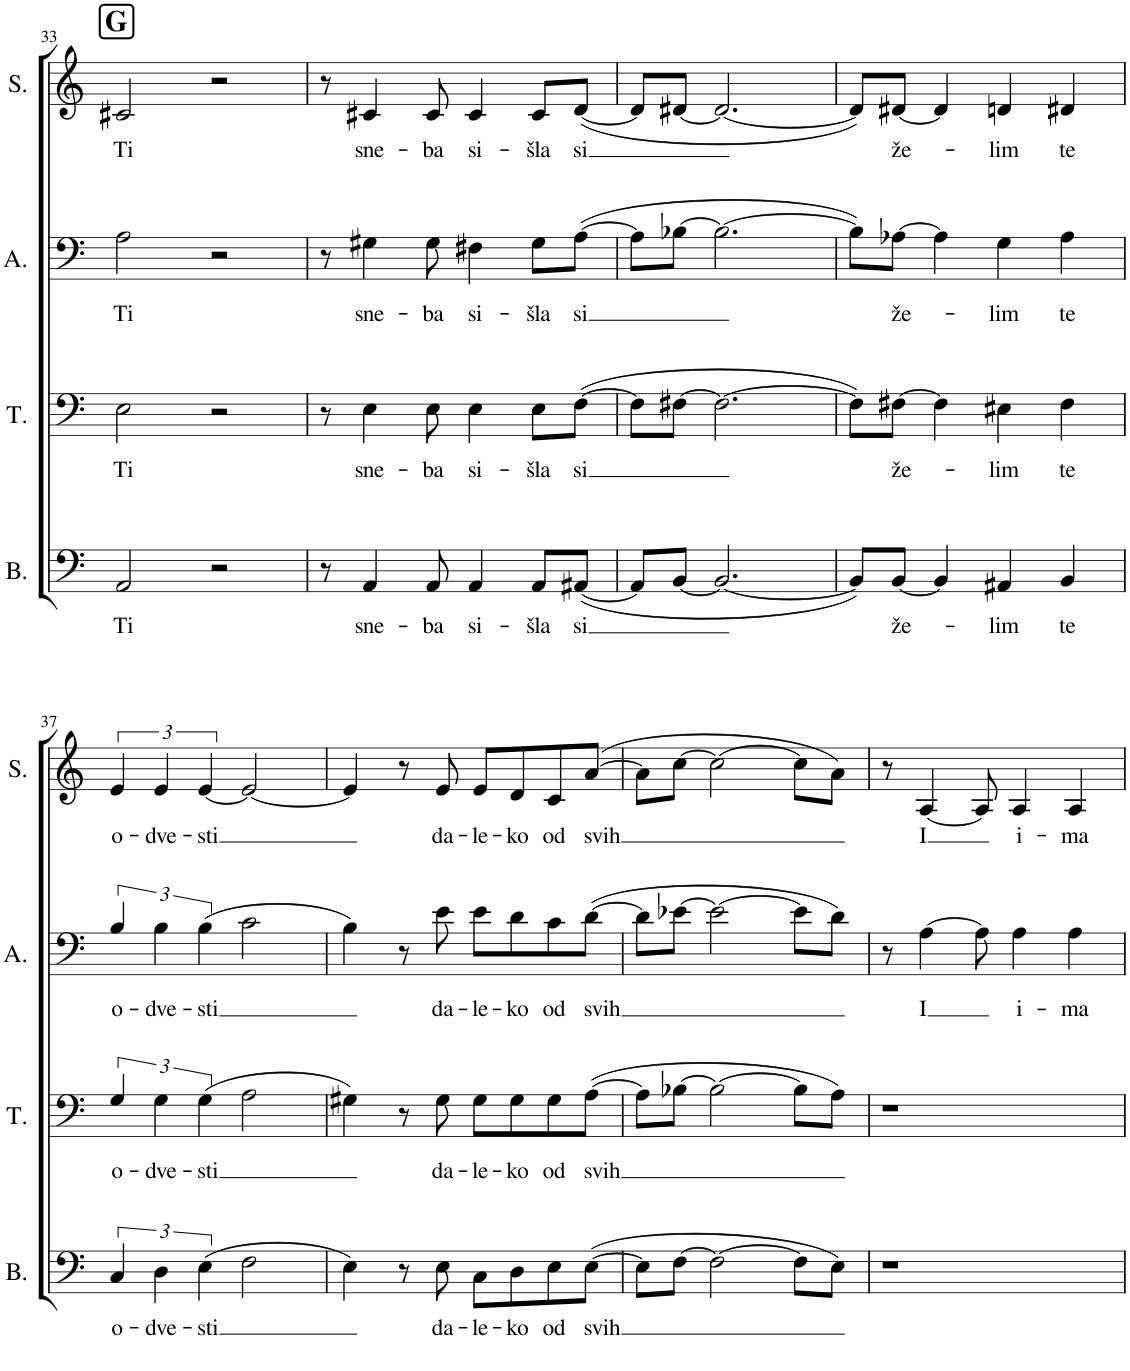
**kern	**text	**kern	**text	**kern	**text	**kern	**text
*part4	*part4	*part3	*part3	*part2	*part2	*part1	*part1
*staff4	*staff4	*staff3	*staff3	*staff2	*staff2	*staff1	*staff1
*I"Bass	*	*I"Tenor	*	*I"Alto	*	*I"Soprano	*
*I'B.	*	*I'T.	*	*I'A.	*	*I'S.	*
!!LO:PB:g=z
*clefF4	*	*clefF4	*	*clefF4	*	*clefG2	*
*k[]	*	*k[]	*	*k[]	*	*k[]	*
*M4/4	*	*M4/4	*	*M4/4	*	*M4/4	*
*met(c)	*	*met(c)	*	*met(c)	*	*met(c)	*
!!LO:REH:place=s1:a:B:cj:fs=14:t=G
=33	=33	=33	=33	=33	=33	=33	=33
!	!LO:LY:b	!	!LO:LY:b	!	!LO:LY:b	!	!LO:LY:b
2AA/	Ti	2E\	Ti	2A\	Ti	2c#X/	Ti
2r	.	2r	.	2r	.	2r	.
=34	=34	=34	=34	=34	=34	=34	=34
8r	.	8r	.	8r	.	8r	.
!	!LO:LY:b	!	!LO:LY:b	!	!LO:LY:b	!	!LO:LY:b
4AA/	sne-	4E\	sne-	4G#X\	sne-	4c#X/	sne-
!	!LO:LY:b	!	!LO:LY:b	!	!LO:LY:b	!	!LO:LY:b
8AA/	-ba	8E\	-ba	8G#\	-ba	8c#/	-ba
!	!LO:LY:b	!	!LO:LY:b	!	!LO:LY:b	!	!LO:LY:b
4AA/	si-	4E\	si-	4F#X\	si-	4c#/	si-
!	!LO:LY:b	!	!LO:LY:b	!	!LO:LY:b	!	!LO:LY:b
8AA/L	-šla	8E\L	-šla	8G#\L	-šla	8c#/L	-šla
!	!LO:LY:b	!	!LO:LY:b	!	!LO:LY:b	!	!LO:LY:b
([8AA#X/J	si	([8F\J	si	([8A\J	si	([8d/J	si
=35	=35	=35	=35	=35	=35	=35	=35
8AA#/L]	.	8F\L]	.	8A\L]	.	8d/L]	.
[8BB/J	.	[8F#X\J	.	[8B-X\J	.	[8d#X/J	.
2.BB/_	.	2.F#\_	.	2.B-\_	.	2.d#/_	.
=36	=36	=36	=36	=36	=36	=36	=36
8BB/L])	.	8F#\L])	.	8B-\L])	.	8d#/L])	.
!	!LO:LY:b	!	!LO:LY:b	!	!LO:LY:b	!	!LO:LY:b
[8BB/J	že-	[8F#X\J	že-	[8A-X\J	že-	[8d#X/J	že-
4BB/]	.	4F#\]	.	4A-\]	.	4d#/]	.
!	!LO:LY:b	!	!LO:LY:b	!	!LO:LY:b	!	!LO:LY:b
4AA#X/	-lim	4E#X\	-lim	4G\	-lim	4dn/	-lim
!	!LO:LY:b	!	!LO:LY:b	!	!LO:LY:b	!	!LO:LY:b
4BB/	te	4F#\	te	4A-\	te	4d#X/	te
!!LO:LB:g=z
=37	=37	=37	=37	=37	=37	=37	=37
!	!LO:LY:b	!	!LO:LY:b	!	!LO:LY:b	!	!LO:LY:b
6C/	o-	6G/	o-	6B/	o-	6e/	o-
!	!LO:LY:b	!	!LO:LY:b	!	!LO:LY:b	!	!LO:LY:b
6D\	-dve-	6G\	-dve-	6B\	-dve-	6e/	-dve-
!	!LO:LY:b	!	!LO:LY:b	!	!LO:LY:b	!	!LO:LY:b
(6E\	-sti	(6G\	-sti	(6B\	-sti	[6e/	-sti
2F\	.	2A\	.	2c\	.	2e/_	.
=38	=38	=38	=38	=38	=38	=38	=38
4E\)	.	4G#X\)	.	4B\)	.	4e/]	.
8r	.	8r	.	8r	.	8r	.
!	!LO:LY:b	!	!LO:LY:b	!	!LO:LY:b	!	!LO:LY:b
8E\	da-	8G#\	da-	8e\	da-	8e/	da-
!	!LO:LY:b	!	!LO:LY:b	!	!LO:LY:b	!	!LO:LY:b
8C\L	-le-	8G#\L	-le-	8e\L	-le-	8e/L	-le-
!	!LO:LY:b	!	!LO:LY:b	!	!LO:LY:b	!	!LO:LY:b
8D\	-ko	8G#\	-ko	8d\	-ko	8d/	-ko
!	!LO:LY:b	!	!LO:LY:b	!	!LO:LY:b	!	!LO:LY:b
8E\	od	8G#\	od	8c\	od	8c/	od
!	!LO:LY:b	!	!LO:LY:b	!	!LO:LY:b	!	!LO:LY:b
([8E\J	svih	([8A\J	svih	([8d\J	svih	([8a/J	svih
=39	=39	=39	=39	=39	=39	=39	=39
8E\L]	.	8A\L]	.	8d\L]	.	8a\L]	.
[8F\J	.	[8B-X\J	.	[8e-X\J	.	[8cc\J	.
2F\_	.	2B-\_	.	2e-\_	.	2cc\_	.
8F\L]	.	8B-\L]	.	8e-\L]	.	8cc\L]	.
8E\J)	.	8A\J)	.	8d\J)	.	8a\J)	.
=40	=40	=40	=40	=40	=40	=40	=40
1r	.	1r	.	8r	.	8r	.
!	!	!	!	!	!LO:LY:b	!	!LO:LY:b
.	.	.	.	[4A\	I	[4A/	I
.	.	.	.	8A\]	.	8A/]	.
!	!	!	!	!	!LO:LY:b	!	!LO:LY:b
.	.	.	.	4A\	i-	4A/	i-
!	!	!	!	!	!LO:LY:b	!	!LO:LY:b
.	.	.	.	4A\	-ma	4A/	-ma
=	=	=	=	=	=	=	=
*-	*-	*-	*-	*-	*-	*-	*-
